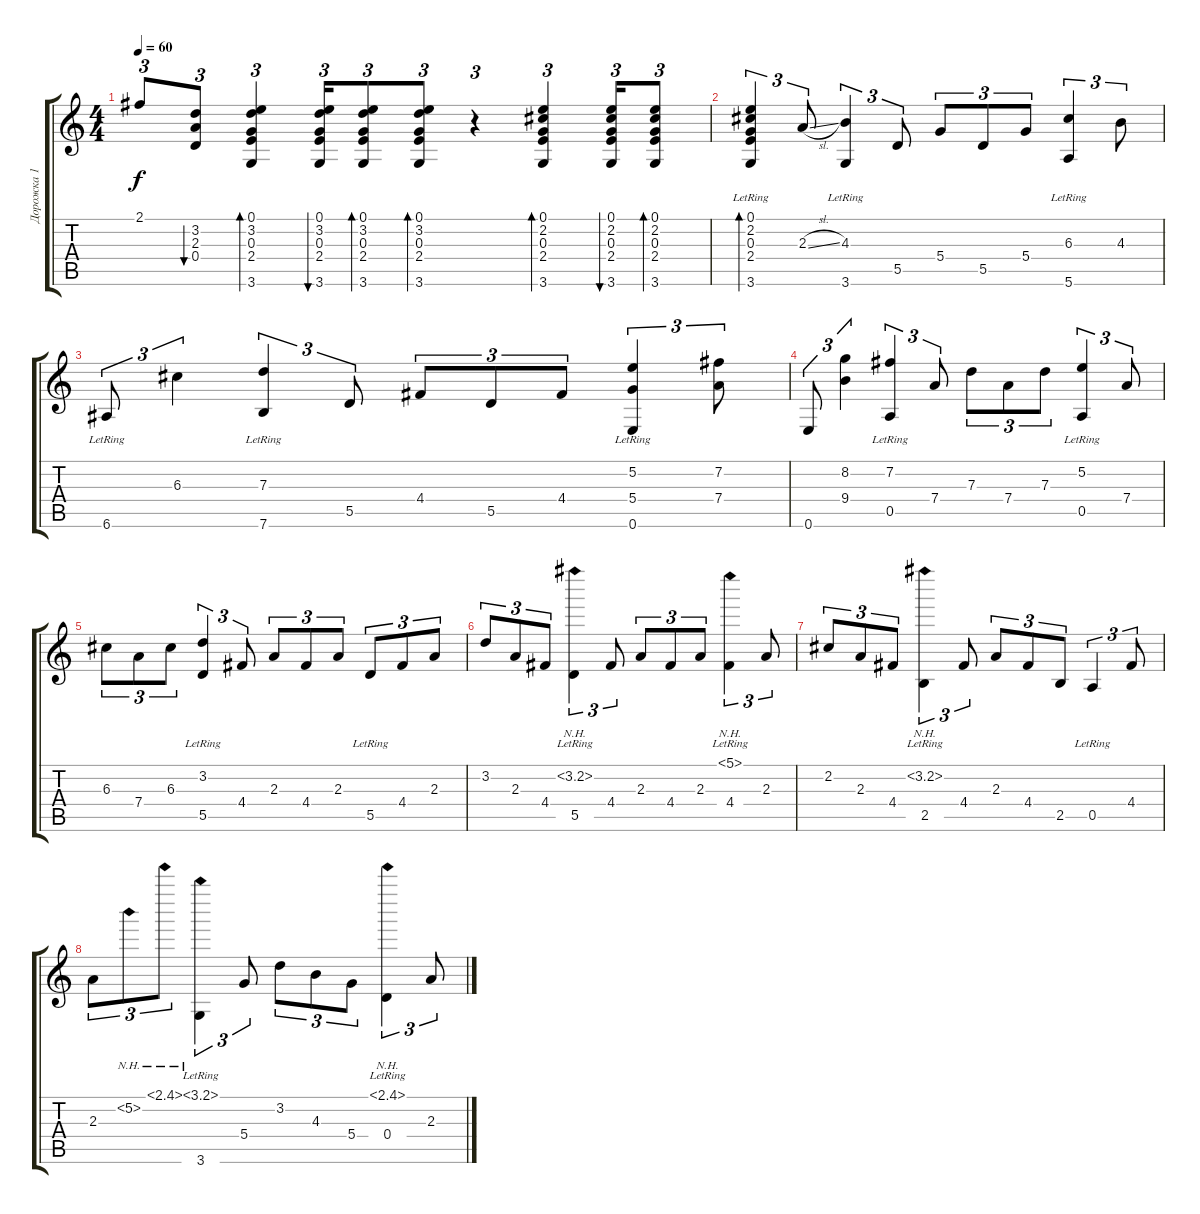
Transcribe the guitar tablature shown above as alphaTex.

\track ("Дорожка 1" "Дорожка 1") {instrument acousticguitarsteel}
\staff {score tabs}
\tuning (E4 B3 G3 D3 A2 E2) {hide}
\ts (4 4)
\tempo 60
\clef g2
\ks c
2.1.8{tu (3 2) dy f} (3.2 2.3 0.4).8{tu (3 2) bu 30} (0.1 3.2 0.3 2.4 3.6).4{tu (3 2) bd 30} (0.1 3.2 0.3 2.4 3.6).16{tu (3 2) bu 30} (0.1 3.2 0.3 2.4 3.6).8{tu (3 2) bd 30} (0.1 3.2 0.3 2.4 3.6).8{tu (3 2) bd 30} r.4{tu (3 2)} (0.1 2.2 0.3 2.4 3.6).4{tu (3 2) bd 30} (0.1 2.2 0.3 2.4 3.6).16{tu (3 2) bu 30} (0.1 2.2 0.3 2.4 3.6).8{tu (3 2) bd 30} |
(0.1{lr} 2.2{lr} 0.3{lr} 2.4{lr} 3.6{lr}).4{tu (3 2) bd 30} 2.3{sl}.8{tu (3 2)} (4.3{lr} 3.6{lr}).4{tu (3 2)} 5.5.8{tu (3 2)} 5.4.8{tu (3 2)} 5.5.8{tu (3 2)} 5.4.8{tu (3 2)} (6.3{lr} 5.6{lr}).4{tu (3 2)} 4.3.8{tu (3 2)} |
6.6{lr}.8{tu (3 2)} 6.3.4{tu (3 2)} (7.3{lr} 7.6{lr}).4{tu (3 2)} 5.5.8{tu (3 2)} 4.4.8{tu (3 2)} 5.5.8{tu (3 2)} 4.4.8{tu (3 2)} (5.2 5.4 0.6{lr}).4{tu (3 2)} (7.2 7.4).8{tu (3 2)} |
0.6.8{tu (3 2)} (8.2 9.4).4{tu (3 2)} (7.2{lr} 0.5{lr}).4{tu (3 2)} 7.4.8{tu (3 2)} 7.3.8{tu (3 2)} 7.4.8{tu (3 2)} 7.3.8{tu (3 2)} (5.2{lr} 0.5{lr}).4{tu (3 2)} 7.4.8{tu (3 2)} |
6.3.8{tu (3 2)} 7.4.8{tu (3 2)} 6.3.8{tu (3 2)} (3.2{lr} 5.5{lr}).4{tu (3 2)} 4.4.8{tu (3 2)} 2.3.8{tu (3 2)} 4.4.8{tu (3 2)} 2.3.8{tu (3 2)} 5.5{lr}.8{tu (3 2)} 4.4.8{tu (3 2)} 2.3.8{tu (3 2)} |
3.2.8{tu (3 2)} 2.3.8{tu (3 2)} 4.4.8{tu (3 2)} (3.2{nh lr} 5.5{lr}).4{tu (3 2)} 4.4.8{tu (3 2)} 2.3.8{tu (3 2)} 4.4.8{tu (3 2)} 2.3.8{tu (3 2)} (5.1{nh lr} 4.4{lr}).4{tu (3 2)} 2.3.8{tu (3 2)} |
2.2.8{tu (3 2)} 2.3.8{tu (3 2)} 4.4.8{tu (3 2)} (3.2{nh lr} 2.5{lr}).4{tu (3 2)} 4.4.8{tu (3 2)} 2.3.8{tu (3 2)} 4.4.8{tu (3 2)} 2.5.8{tu (3 2)} 0.5{lr}.4{tu (3 2)} 4.4.8{tu (3 2)} |
2.3.8{tu (3 2)} 5.2{nh}.8{tu (3 2)} 2.1{nh}.8{tu (3 2)} (3.1{nh lr} 3.6{lr}).4{tu (3 2)} 5.4.8{tu (3 2)} 3.2.8{tu (3 2)} 4.3.8{tu (3 2)} 5.4.8{tu (3 2)} (2.1{nh lr} 0.4{lr}).4{tu (3 2)} 2.3.8{tu (3 2)}
